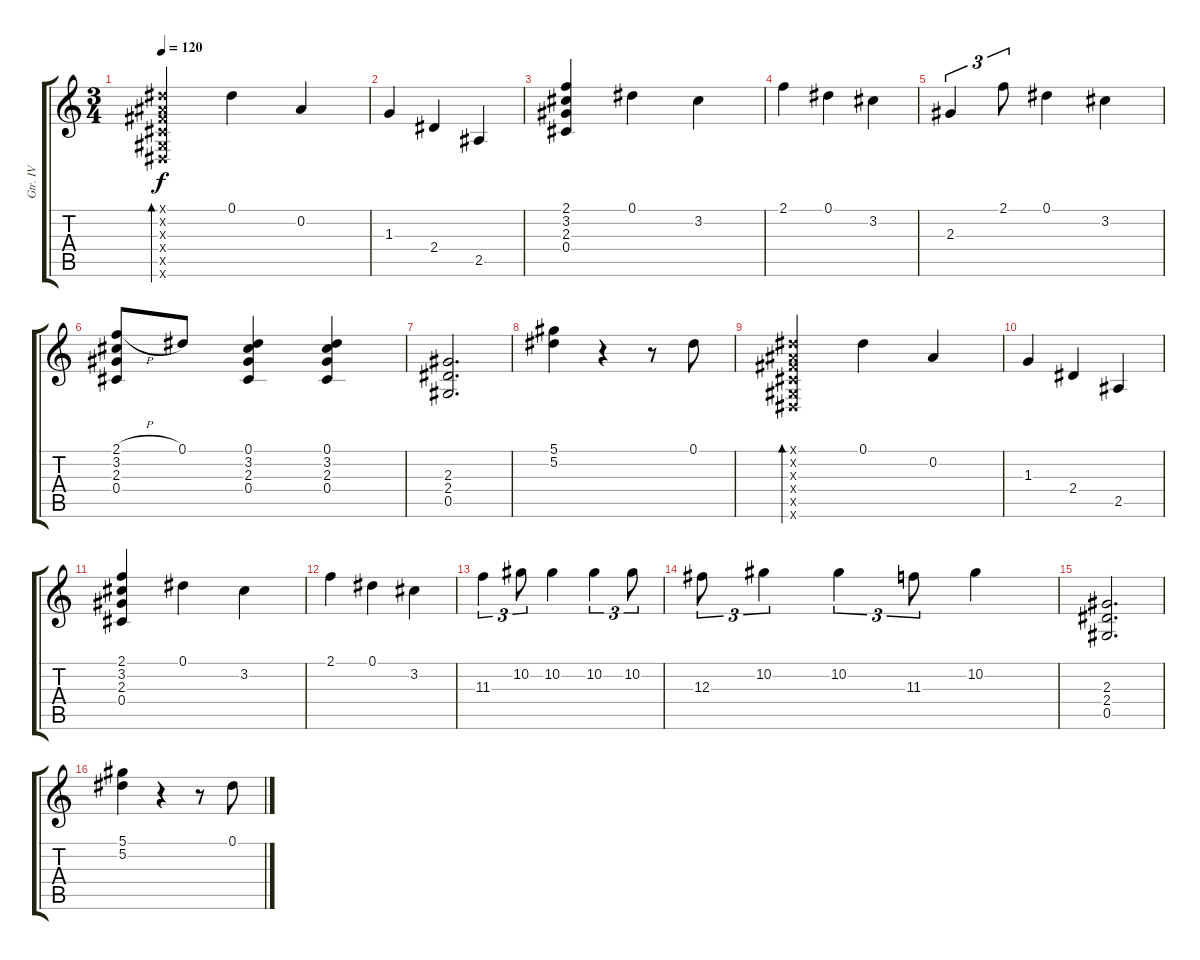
\track ("Gtr. IV" "Gtr. IV") {instrument acousticguitarsteel}
\staff {score tabs}
\tuning (Eb4 Bb3 Gb3 Db3 Ab2 Eb2) {hide}
\ts (3 4)
\tempo 120
\clef g2
\ks c
(0.1{x} 0.2{x} 0.3{x} 0.4{x} 0.5{x} 0.6{x}).4{bd 120 dy f} 0.1.4 0.2.4 |
1.3.4 2.4.4 2.5.4 |
(2.1 3.2 2.3 0.4).4 0.1.4 3.2.4 |
2.1.4 0.1.4 3.2.4 |
2.3.4{tu (3 2)} 2.1.8{tu (3 2)} 0.1.4 3.2.4 |
(2.1{h} 3.2 2.3 0.4).8 0.1.8 (0.1 3.2 2.3 0.4).4 (0.1 3.2 2.3 0.4).4 |
(2.3 2.4 0.5).2{d} |
(5.1 5.2).4 r.4 r.8 0.1.8 |
(0.1{x} 0.2{x} 0.3{x} 0.4{x} 0.5{x} 0.6{x}).4{bd 120} 0.1.4 0.2.4 |
1.3.4 2.4.4 2.5.4 |
(2.1 3.2 2.3 0.4).4 0.1.4 3.2.4 |
2.1.4 0.1.4 3.2.4 |
11.3.4{tu (3 2)} 10.2.8{tu (3 2)} 10.2.4 10.2.4{tu (3 2)} 10.2.8{tu (3 2)} |
12.3.8{tu (3 2)} 10.2.4{tu (3 2)} 10.2.4{tu (3 2)} 11.3.8{tu (3 2)} 10.2.4 |
(2.3 2.4 0.5).2{d} |
(5.1 5.2).4 r.4 r.8 0.1.8
